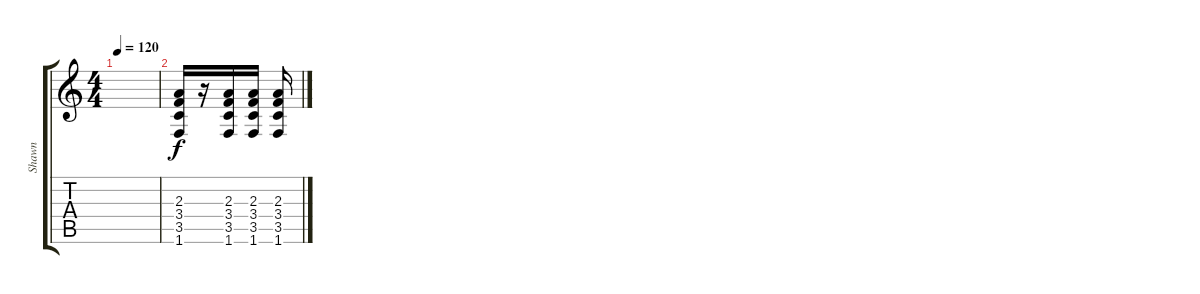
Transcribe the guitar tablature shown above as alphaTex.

\track ("Shawn" "Shawn") {instrument acousticguitarsteel}
\staff {score tabs}
\tuning (E4 B3 G3 D3 A2 E2) {hide}
\ts (4 4)
\tempo 120
\clef g2
\ks c
|
(2.3 3.4 3.5 1.6).16 r.16 (2.3 3.4 3.5 1.6).16 (2.3 3.4 3.5 1.6).16 (2.3 3.4 3.5 1.6).16
